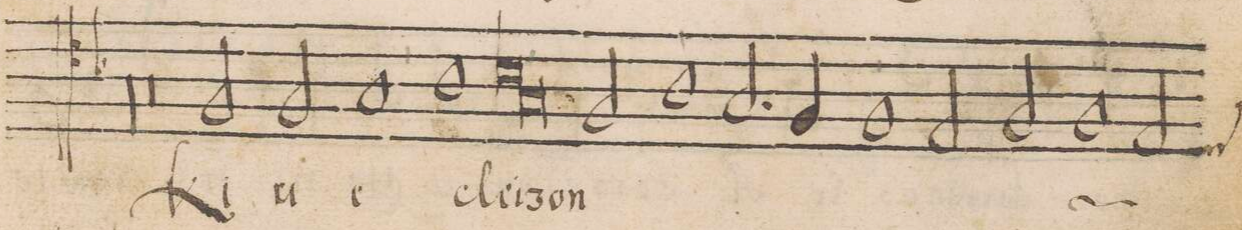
**kern	**text
*I"TENOR	*
*clefC4	*
*k[b-]	*
*met(C|)	*
*M2/1	*
0r	.
=37-	=37-
0r	.
=38-	=38-
0r	.
=39-	=39-
2F/	ki-
2F/	-ri-
1G	-e
=40-	=40-
1A	e-
*lig	*
1B-	-lei-
=41-	=41-
1G	.
*Xlig	*
2F/	-zon
1A\	.
=42-	=42-
2.G/	.
4F/	.
1F/	.
=43-	=43-
2E/	.
2F/	.
*	*ij
1F/	Ki-
=44-	=44-
*custos:D	*
2E/	-ri-
*-	*-
